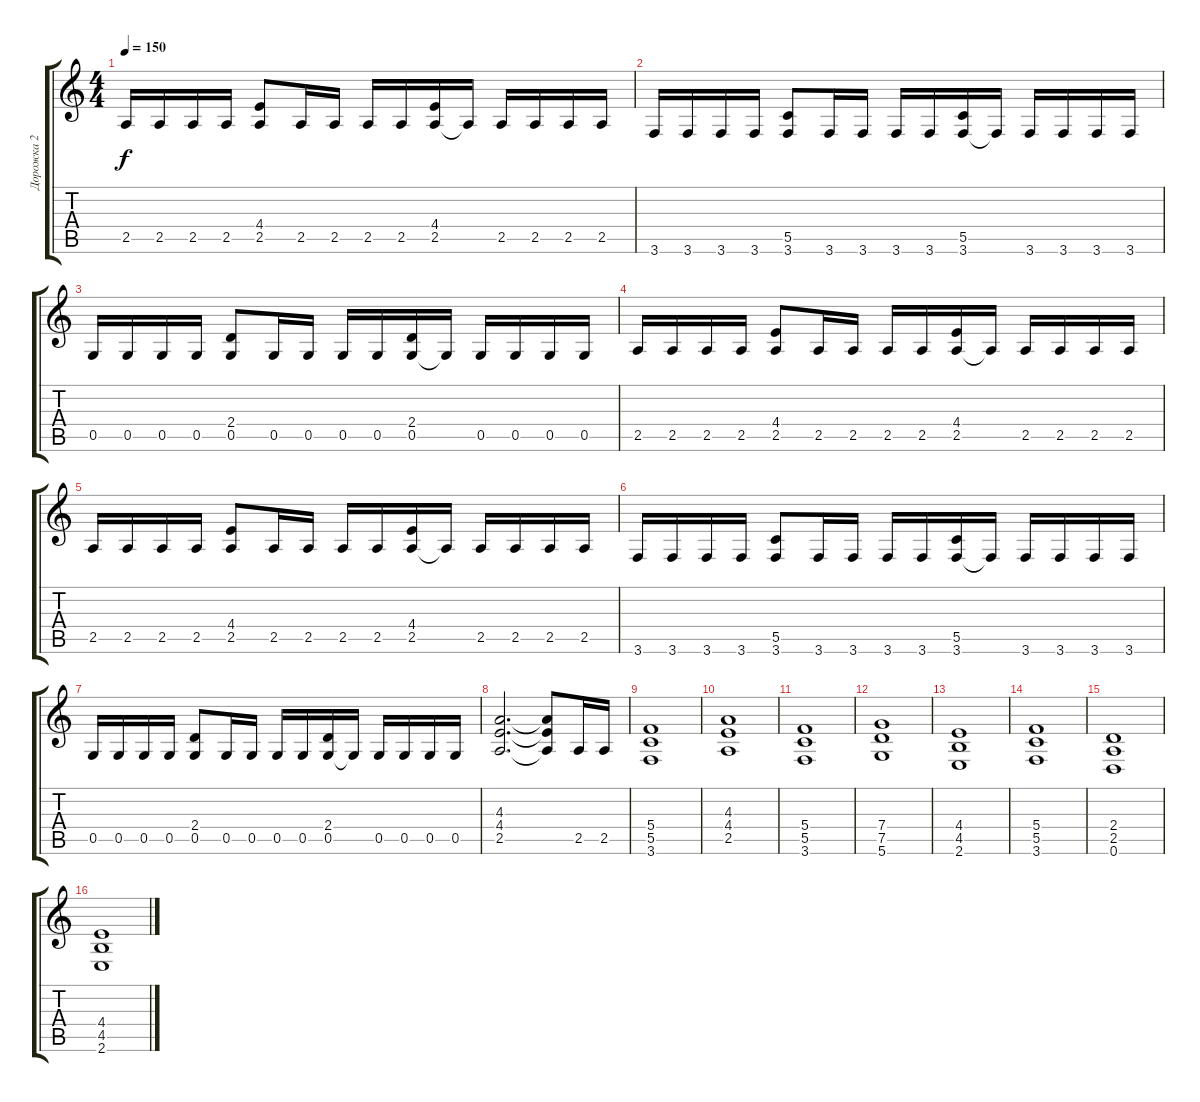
\track ("Дорожка 2" "Дорожка 2") {instrument distortionguitar}
\staff {score tabs}
\tuning (D4 A3 F3 C3 G2 D2) {hide}
\ts (4 4)
\tempo 150
\clef g2
\ks c
2.5.16{dy f} 2.5.16 2.5.16 2.5.16 (4.4 2.5).8 2.5.16 2.5.16 2.5.16 2.5.16 (4.4 2.5).16 2.5{t}.16 2.5.16 2.5.16 2.5.16 2.5.16 |
3.6.16 3.6.16 3.6.16 3.6.16 (5.5 3.6).8 3.6.16 3.6.16 3.6.16 3.6.16 (5.5 3.6).16 3.6{t}.16 3.6.16 3.6.16 3.6.16 3.6.16 |
0.5.16 0.5.16 0.5.16 0.5.16 (2.4 0.5).8 0.5.16 0.5.16 0.5.16 0.5.16 (2.4 0.5).16 0.5{t}.16 0.5.16 0.5.16 0.5.16 0.5.16 |
2.5.16 2.5.16 2.5.16 2.5.16 (4.4 2.5).8 2.5.16 2.5.16 2.5.16 2.5.16 (4.4 2.5).16 2.5{t}.16 2.5.16 2.5.16 2.5.16 2.5.16 |
2.5.16 2.5.16 2.5.16 2.5.16 (4.4 2.5).8 2.5.16 2.5.16 2.5.16 2.5.16 (4.4 2.5).16 2.5{t}.16 2.5.16 2.5.16 2.5.16 2.5.16 |
3.6.16 3.6.16 3.6.16 3.6.16 (5.5 3.6).8 3.6.16 3.6.16 3.6.16 3.6.16 (5.5 3.6).16 3.6{t}.16 3.6.16 3.6.16 3.6.16 3.6.16 |
0.5.16 0.5.16 0.5.16 0.5.16 (2.4 0.5).8 0.5.16 0.5.16 0.5.16 0.5.16 (2.4 0.5).16 0.5{t}.16 0.5.16 0.5.16 0.5.16 0.5.16 |
(4.3 4.4 2.5).2{d} (4.3{t} 4.4{t} 2.5{t}).8 2.5.16 2.5.16 |
(5.4 5.5 3.6).1 |
(4.3 4.4 2.5).1 |
(5.4 5.5 3.6).1 |
(7.4 7.5 5.6).1 |
(4.4 4.5 2.6).1 |
(5.4 5.5 3.6).1 |
(2.4 2.5 0.6).1 |
(4.4 4.5 2.6).1
